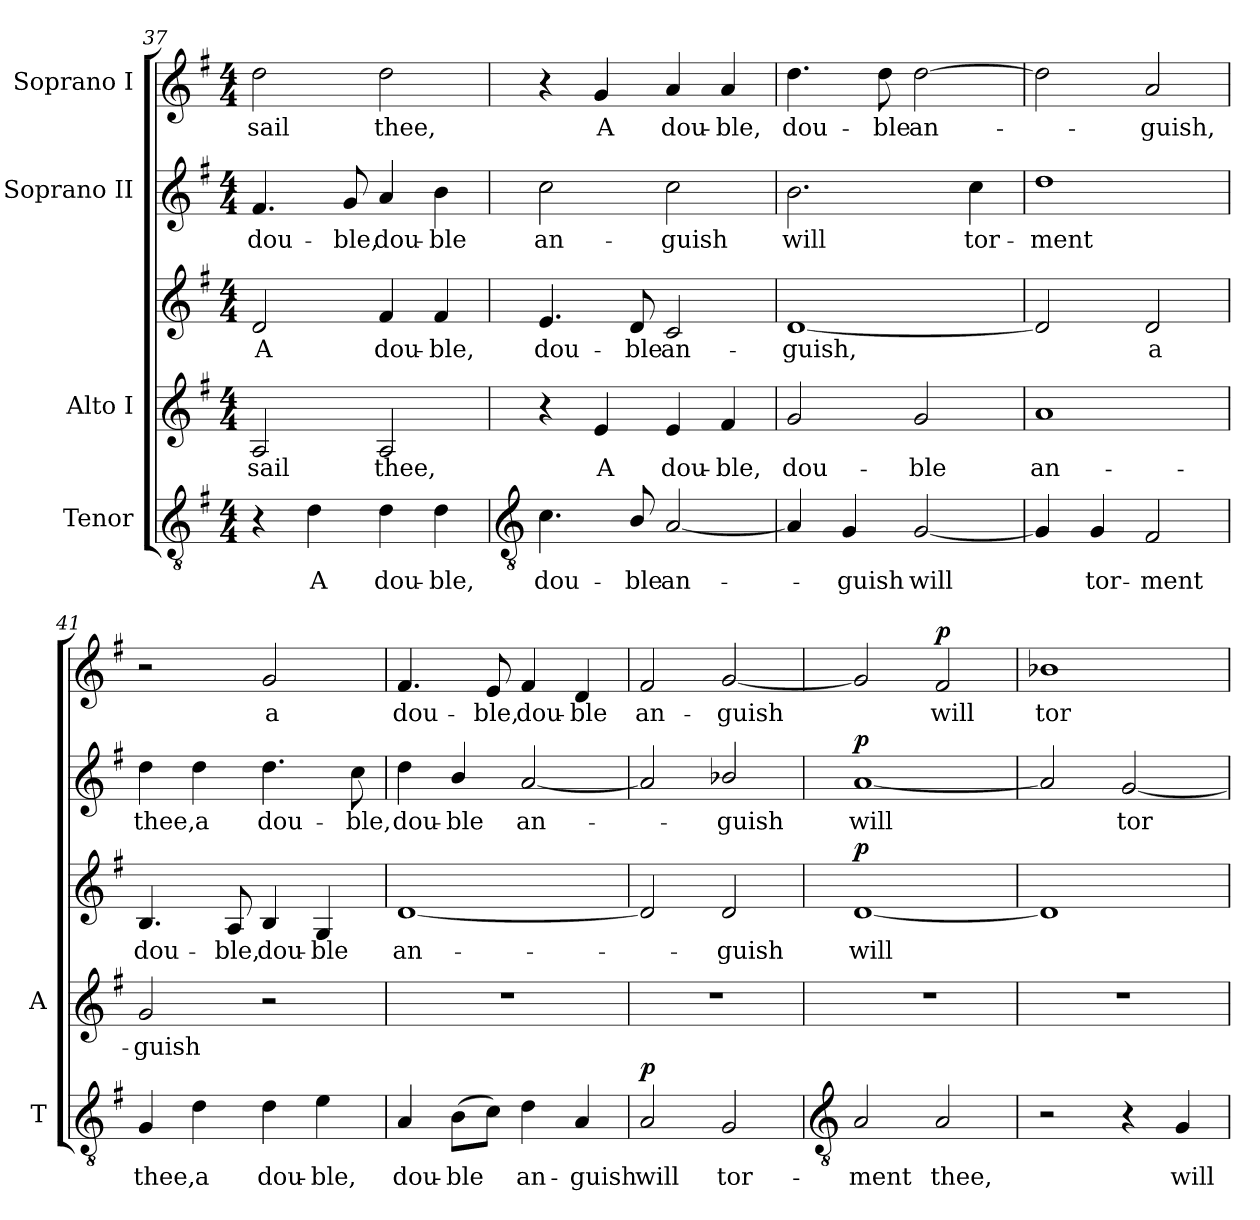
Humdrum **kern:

**kern	**text	**dynam	**kern	**text	**kern	**text	**dynam	**kern	**text	**dynam	**kern	**text	**dynam
*part4	*part4	*part4	*part3	*part3	*part3	*part3	*part3	*part2	*part2	*part2	*part1	*part1	*part1
*staff5	*staff5	*staff5	*staff4	*staff4	*staff3	*staff3	*staff3/4	*staff2	*staff2	*staff2	*staff1	*staff1	*staff1
*I"Tenor	*	*	*I"Alto I	*	*	*	*	*I"Soprano II	*	*	*I"Soprano I	*	*
*I'T	*	*	*I'A	*	*	*	*	*	*	*	*	*	*
*clefGv2	*	*	*clefG2	*	*clefG2	*	*	*clefG2	*	*	*clefG2	*	*
*k[f#]	*	*	*k[f#]	*	*k[f#]	*	*	*k[f#]	*	*	*k[f#]	*	*
*G:	*	*	*G:	*	*G:	*	*	*G:	*	*	*G:	*	*
*M4/4	*	*	*M4/4	*	*M4/4	*	*	*M4/4	*	*	*M4/4	*	*
=37	=37	=37	=37	=37	=37	=37	=37	=37	=37	=37	=37	=37	=37
!	!	!	!	!LO:LY:b	!	!LO:LY:b	!	!	!LO:LY:b	!	!	!LO:LY:b	!
4r	.	.	2A	sail	2d	-A	.	4.f#	dou-	.	2dd	-sail	.
!	!LO:LY:b	!	!	!	!	!	!	!	!	!	!	!	!
4d	A	.	.	.	.	.	.	.	.	.	.	.	.
!	!	!	!	!	!	!	!	!	!LO:LY:b	!	!	!	!
.	.	.	.	.	.	.	.	8g	-ble,	.	.	.	.
!	!LO:LY:b	!	!	!LO:LY:b	!	!LO:LY:b	!	!	!LO:LY:b	!	!	!LO:LY:b	!
4d	dou-	.	2A	thee,	4f#	dou-	.	4a	dou-	.	2dd	thee,	.
!	!LO:LY:b	!	!	!	!	!LO:LY:b	!	!	!LO:LY:b	!	!	!	!
4d	-ble,	.	.	.	4f#	-ble,	.	4b	-ble	.	.	.	.
!!LO:LB:g=z
=38	=38	=38	=38	=38	=38	=38	=38	=38	=38	=38	=38	=38	=38
*clefGv2	*	*	*	*	*	*	*	*	*	*	*	*	*
!	!LO:LY:b	!	!	!	!	!LO:LY:b	!	!	!LO:LY:b	!	!	!	!
4.c	dou-	.	4r	.	4.e	dou-	.	2cc	an-	.	4r	.	.
!	!	!	!	!LO:LY:b	!	!	!	!	!	!	!	!LO:LY:b	!
.	.	.	4e	-A	.	.	.	.	.	.	4g	A	.
!	!LO:LY:b	!	!	!	!	!LO:LY:b	!	!	!	!	!	!	!
8B/	-ble	.	.	.	8d	-ble	.	.	.	.	.	.	.
!	!LO:LY:b	!	!	!LO:LY:b	!	!LO:LY:b	!	!	!LO:LY:b	!	!	!LO:LY:b	!
[2A	an-	.	4e	dou-	2c	an-	.	2cc	-guish	.	4a	dou-	.
!	!	!	!	!LO:LY:b	!	!	!	!	!	!	!	!LO:LY:b	!
.	.	.	4f#	-ble,	.	.	.	.	.	.	4a	-ble,	.
=39	=39	=39	=39	=39	=39	=39	=39	=39	=39	=39	=39	=39	=39
!	!	!	!	!LO:LY:b	!	!LO:LY:b	!	!	!LO:LY:b	!	!	!LO:LY:b	!
4A]	.	.	2g	dou-	[1d	guish,	.	2.b	will	.	4.dd	dou-	.
!	!LO:LY:b	!	!	!	!	!	!	!	!	!	!	!	!
4G	guish	.	.	.	.	.	.	.	.	.	.	.	.
!	!	!	!	!	!	!	!	!	!	!	!	!LO:LY:b	!
.	.	.	.	.	.	.	.	.	.	.	8dd	-ble	.
!	!LO:LY:b	!	!	!LO:LY:b	!	!	!	!	!	!	!	!LO:LY:b	!
[2G	will	.	2g	-ble	.	.	.	.	.	.	[2dd	an-	.
!	!	!	!	!	!	!	!	!	!LO:LY:b	!	!	!	!
.	.	.	.	.	.	.	.	4cc	tor-	.	.	.	.
=40	=40	=40	=40	=40	=40	=40	=40	=40	=40	=40	=40	=40	=40
!	!	!	!	!LO:LY:b	!	!	!	!	!LO:LY:b	!	!	!	!
4G]	.	.	1a	an-	2d]	.	.	1dd	-ment	.	2dd]	.	.
!	!LO:LY:b	!	!	!	!	!	!	!	!	!	!	!	!
4G	tor-	.	.	.	.	.	.	.	.	.	.	.	.
!	!LO:LY:b	!	!	!	!	!LO:LY:b	!	!	!	!	!	!LO:LY:b	!
2F#	-ment	.	.	.	2d	a	.	.	.	.	2a	guish,	.
=41	=41	=41	=41	=41	=41	=41	=41	=41	=41	=41	=41	=41	=41
!	!LO:LY:b	!	!	!LO:LY:b	!	!LO:LY:b	!	!	!LO:LY:b	!	!	!	!
4G	thee,	.	2g	guish	4.B	-dou-	.	4dd	thee,	.	2r	.	.
!	!LO:LY:b	!	!	!	!	!	!	!	!LO:LY:b	!	!	!	!
4d	a	.	.	.	.	.	.	4dd	a	.	.	.	.
!	!	!	!	!	!	!LO:LY:b	!	!	!	!	!	!	!
.	.	.	.	.	8A	-ble,	.	.	.	.	.	.	.
!	!LO:LY:b	!	!	!	!	!LO:LY:b	!	!	!LO:LY:b	!	!	!LO:LY:b	!
4d	dou-	.	2r	.	4B	dou-	.	4.dd	dou-	.	2g	a	.
!	!LO:LY:b	!	!	!	!	!LO:LY:b	!	!	!	!	!	!	!
4e	-ble,	.	.	.	4G	-ble	.	.	.	.	.	.	.
!	!	!	!	!	!	!	!	!	!LO:LY:b	!	!	!	!
.	.	.	.	.	.	.	.	8cc	-ble,	.	.	.	.
=42	=42	=42	=42	=42	=42	=42	=42	=42	=42	=42	=42	=42	=42
!	!LO:LY:b	!	!	!	!	!LO:LY:b	!	!	!LO:LY:b	!	!	!LO:LY:b	!
4A	dou-	.	1r	.	[1d	an-	.	4dd	dou-	.	4.f#	dou-	.
!	!LO:LY:b	!	!	!	!	!	!	!	!LO:LY:b	!	!	!	!
(>8BL	-ble	.	.	.	.	.	.	4b/	-ble	.	.	.	.
!	!	!	!	!	!	!	!	!	!	!	!	!LO:LY:b	!
8cJ)	.	.	.	.	.	.	.	.	.	.	8e	-ble,	.
!	!LO:LY:b	!	!	!	!	!	!	!	!LO:LY:b	!	!	!LO:LY:b	!
4d	an-	.	.	.	.	.	.	[2a	an-	.	4f#	dou-	.
!	!LO:LY:b	!	!	!	!	!	!	!	!	!	!	!LO:LY:b	!
4A/	-guish	.	.	.	.	.	.	.	.	.	4d	-ble	.
=43	=43	=43	=43	=43	=43	=43	=43	=43	=43	=43	=43	=43	=43
!	!LO:LY:b	!LO:DY:b	!	!	!	!	!	!	!	!	!	!LO:LY:b	!
2A/	will	p	1r	.	2d]	.	.	2a]	.	.	2f#	an-	.
!	!LO:LY:b	!	!	!	!	!LO:LY:b	!	!	!LO:LY:b	!	!	!LO:LY:b	!
2G	tor-	.	.	.	2d	guish	.	2b-X/	guish	.	[2g	-guish	.
!!LO:LB:g=z
=44	=44	=44	=44	=44	=44	=44	=44	=44	=44	=44	=44	=44	=44
*clefGv2	*	*	*	*	*	*	*	*	*	*	*	*	*
!	!LO:LY:b	!	!	!	!	!LO:LY:b	!LO:DY:b	!	!LO:LY:b	!LO:DY:b	!	!	!
2A/	-ment	.	1r	.	[1d	will	p	[1a	will	p	2g]	.	.
!	!LO:LY:b	!	!	!	!	!	!	!	!	!	!	!LO:LY:b	!LO:DY:b
2A/	thee,	.	.	.	.	.	.	.	.	.	2f#	will	p
=45	=45	=45	=45	=45	=45	=45	=45	=45	=45	=45	=45	=45	=45
!	!	!	!	!	!	!	!	!	!	!	!	!LO:LY:b	!
2r	.	.	1r	.	1d]	.	.	2a]	.	.	1b-X	tor-	.
!	!	!	!	!	!	!	!	!	!LO:LY:b	!	!	!	!
4r	.	.	.	.	.	.	.	[2g	tor-	.	.	.	.
!	!LO:LY:b	!	!	!	!	!	!	!	!	!	!	!	!
4G	will	.	.	.	.	.	.	.	.	.	.	.	.
=	=	=	=	=	=	=	=	=	=	=	=	=	=
*-	*-	*-	*-	*-	*-	*-	*-	*-	*-	*-	*-	*-	*-
